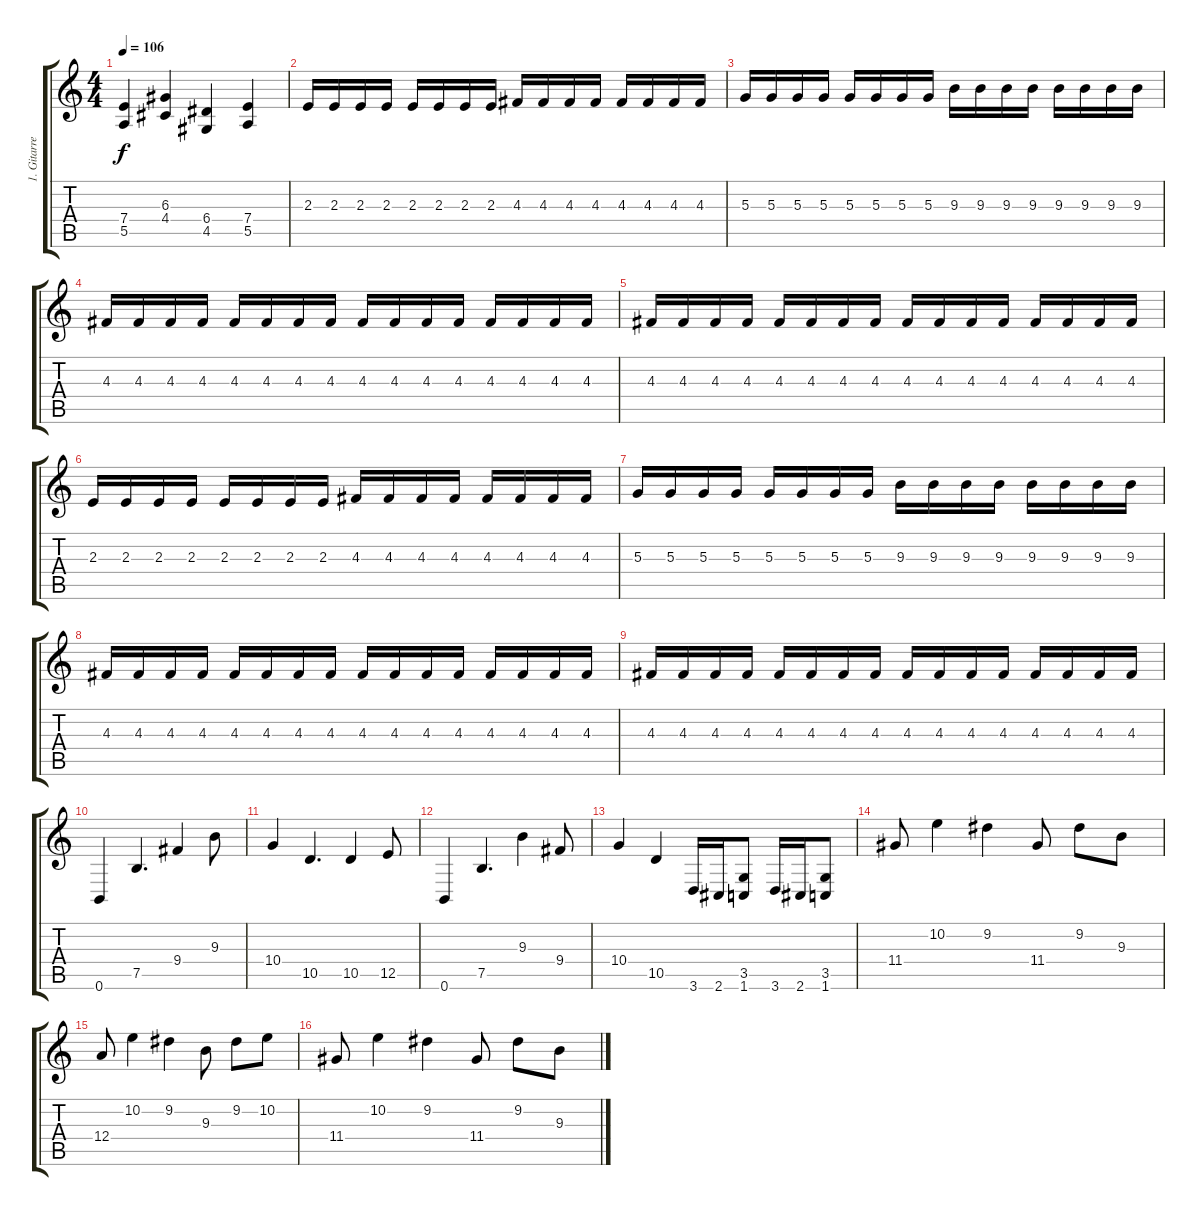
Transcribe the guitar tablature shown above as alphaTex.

\track ("1. Gitarre" "1. Gitarre") {instrument distortionguitar}
\staff {score tabs}
\tuning (B3 Gb3 D3 A2 E2 B1) {hide}
\ts (4 4)
\tempo 106
\clef g2
\ks c
(7.4 5.5).4{dy f} (6.3 4.4).4 (6.4 4.5).4 (7.4 5.5).4 |
2.3.16 2.3.16 2.3.16 2.3.16 2.3.16 2.3.16 2.3.16 2.3.16 4.3.16 4.3.16 4.3.16 4.3.16 4.3.16 4.3.16 4.3.16 4.3.16 |
5.3.16 5.3.16 5.3.16 5.3.16 5.3.16 5.3.16 5.3.16 5.3.16 9.3.16 9.3.16 9.3.16 9.3.16 9.3.16 9.3.16 9.3.16 9.3.16 |
4.3.16 4.3.16 4.3.16 4.3.16 4.3.16 4.3.16 4.3.16 4.3.16 4.3.16 4.3.16 4.3.16 4.3.16 4.3.16 4.3.16 4.3.16 4.3.16 |
4.3.16 4.3.16 4.3.16 4.3.16 4.3.16 4.3.16 4.3.16 4.3.16 4.3.16 4.3.16 4.3.16 4.3.16 4.3.16 4.3.16 4.3.16 4.3.16 |
2.3.16 2.3.16 2.3.16 2.3.16 2.3.16 2.3.16 2.3.16 2.3.16 4.3.16 4.3.16 4.3.16 4.3.16 4.3.16 4.3.16 4.3.16 4.3.16 |
5.3.16 5.3.16 5.3.16 5.3.16 5.3.16 5.3.16 5.3.16 5.3.16 9.3.16 9.3.16 9.3.16 9.3.16 9.3.16 9.3.16 9.3.16 9.3.16 |
4.3.16 4.3.16 4.3.16 4.3.16 4.3.16 4.3.16 4.3.16 4.3.16 4.3.16 4.3.16 4.3.16 4.3.16 4.3.16 4.3.16 4.3.16 4.3.16 |
4.3.16 4.3.16 4.3.16 4.3.16 4.3.16 4.3.16 4.3.16 4.3.16 4.3.16 4.3.16 4.3.16 4.3.16 4.3.16 4.3.16 4.3.16 4.3.16 |
0.6.4 7.5.4{d} 9.4.4 9.3.8 |
10.4.4 10.5.4{d} 10.5.4 12.5.8 |
0.6.4 7.5.4{d} 9.3.4 9.4.8 |
10.4.4 10.5.4 3.6.16 2.6.16 (3.5 1.6).8 3.6.16 2.6.16 (3.5 1.6).8 |
11.4.8 10.2.4 9.2.4 11.4.8 9.2.8 9.3.8 |
12.4.8 10.2.4 9.2.4 9.3.8 9.2.8 10.2.8 |
11.4.8 10.2.4 9.2.4 11.4.8 9.2.8 9.3.8
